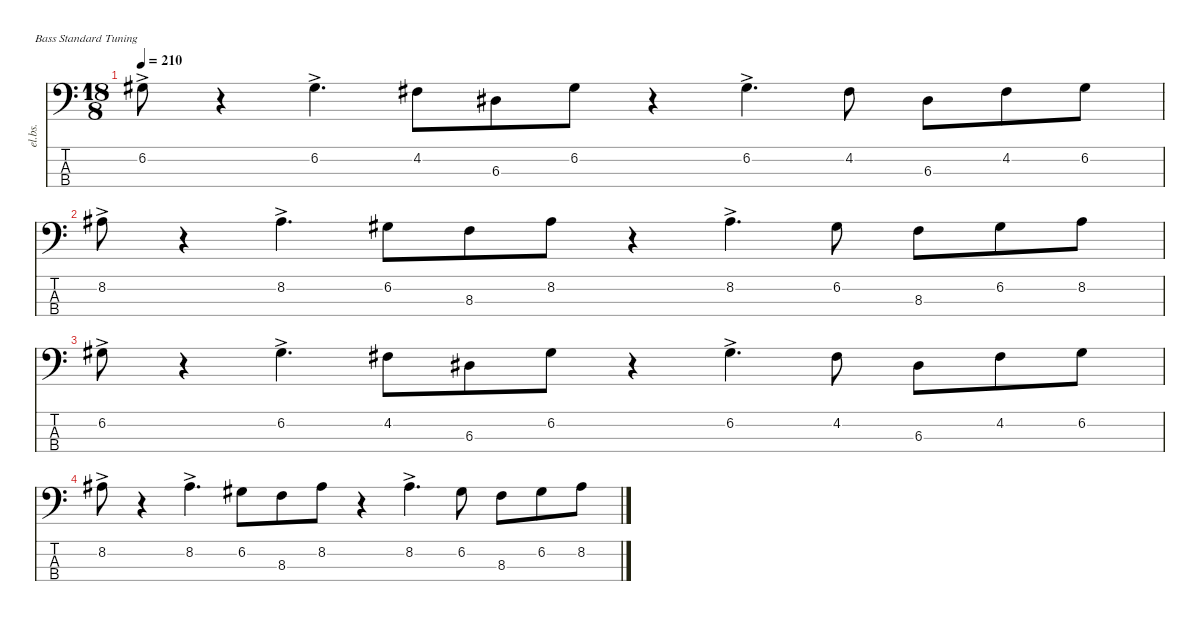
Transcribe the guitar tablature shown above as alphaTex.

\defaultSystemsLayout 4
\hideDynamics
\bracketExtendMode nobrackets
\otherSystemsTrackNameOrientation horizontal
\track ("Bass" "el.bs.") {instrument electricbassfinger}
\staff {score tabs}
\tuning (G2 D2 A1 E1)
\ts (18 8)
\tempo 210
\clef f4
\ks c
6.2{ac acc #}.8{dy f beam Down} r.4{beam Down} 6.2{ac acc #}.4{d beam Down} 4.2{acc #}.8{beam Down} 6.3{acc #}.8{beam Down} 6.2{acc #}.8{beam Down} r.4{beam Down} 6.2{ac acc #}.4{d beam Down} 4.2{acc #}.8{beam Down} 6.3{acc #}.8{beam Down} 4.2{acc #}.8{beam Down} 6.2{acc #}.8{beam Down} |
8.2{ac acc #}.8{beam Down} r.4{beam Down} 8.2{ac acc #}.4{d beam Down} 6.2{acc #}.8{beam Down} 8.3.8{beam Down} 8.2{acc #}.8{beam Down} r.4{beam Down} 8.2{ac acc #}.4{d beam Down} 6.2{acc #}.8{beam Down} 8.3.8{beam Down} 6.2{acc #}.8{beam Down} 8.2{acc #}.8{beam Down} |
6.2{ac acc #}.8{beam Down} r.4{beam Down} 6.2{ac acc #}.4{d beam Down} 4.2{acc #}.8{beam Down} 6.3{acc #}.8{beam Down} 6.2{acc #}.8{beam Down} r.4{beam Down} 6.2{ac acc #}.4{d beam Down} 4.2{acc #}.8{beam Down} 6.3{acc #}.8{beam Down} 4.2{acc #}.8{beam Down} 6.2{acc #}.8{beam Down} |
8.2{ac acc #}.8{beam Down} r.4{beam Down} 8.2{ac acc #}.4{d beam Down} 6.2{acc #}.8{beam Down} 8.3.8{beam Down} 8.2{acc #}.8{beam Down} r.4{beam Down} 8.2{ac acc #}.4{d beam Down} 6.2{acc #}.8{beam Down} 8.3.8{beam Down} 6.2{acc #}.8{beam Down} 8.2{acc #}.8{beam Down}
